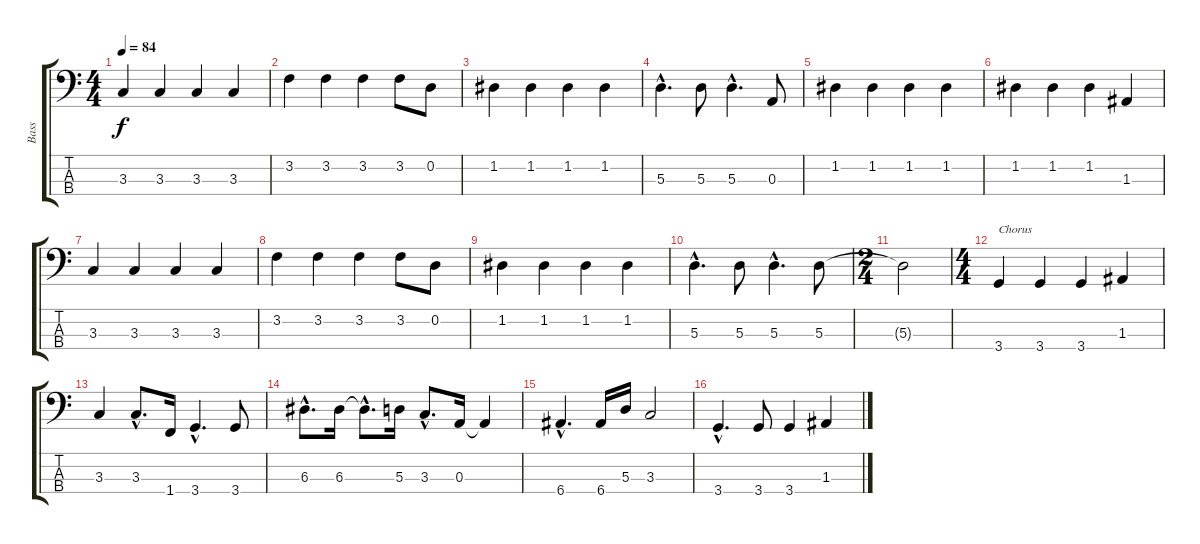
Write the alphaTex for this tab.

\track ("Bass" "Bass") {instrument fretlessbass}
\staff {score tabs}
\tuning (G2 D2 A1 E1) {hide}
\ts (4 4)
\tempo 84
\clef f4
\ks c
3.3.4{dy f} 3.3.4 3.3.4 3.3.4 |
3.2.4 3.2.4 3.2.4 3.2.8 0.2.8 |
1.2.4 1.2.4 1.2.4 1.2.4 |
5.3{hac}.4{d} 5.3.8 5.3{hac}.4{d} 0.3.8 |
1.2.4 1.2.4 1.2.4 1.2.4 |
1.2.4 1.2.4 1.2.4 1.3.4 |
3.3.4 3.3.4 3.3.4 3.3.4 |
3.2.4 3.2.4 3.2.4 3.2.8 0.2.8 |
1.2.4 1.2.4 1.2.4 1.2.4 |
5.3{hac}.4{d} 5.3.8 5.3{hac}.4{d} 5.3.8 |
\ts (2 4)
5.3{t}.2 |
\ts (4 4)
3.4.4{txt "Chorus"} 3.4.4 3.4.4 1.3.4 |
3.3.4 3.3{hac}.8{d} 1.4.16 3.4{hac}.4{d} 3.4.8 |
6.3{hac}.8{d} 6.3.16 6.3{hac t}.8{d} 5.3.16 3.3{hac}.8{d} 0.3.16 0.3{t}.4 |
6.4{hac}.4{d} 6.4.16 5.3.16 3.3.2 |
3.4{hac}.4{d} 3.4.8 3.4.4 1.3.4
